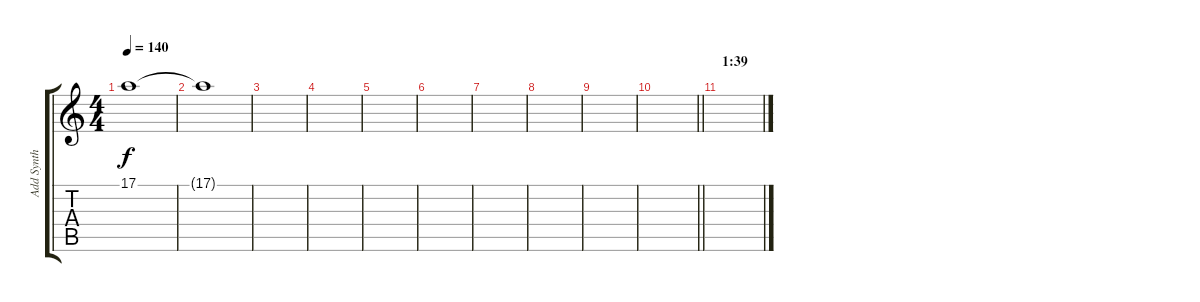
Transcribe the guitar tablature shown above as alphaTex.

\track ("Add Synth" "Add Synth") {instrument pad8sweep}
\staff {score tabs}
\tuning (E4 B3 G3 D3 A2 E2) {hide}
\ts (4 4)
\tempo 140
\clef g2
\ks c
17.1{t}.1{dy f} |
17.1{t}.1 |
|
|
|
|
|
|
|
\barLineRight lightlight
|
\section ("" "1:39")
